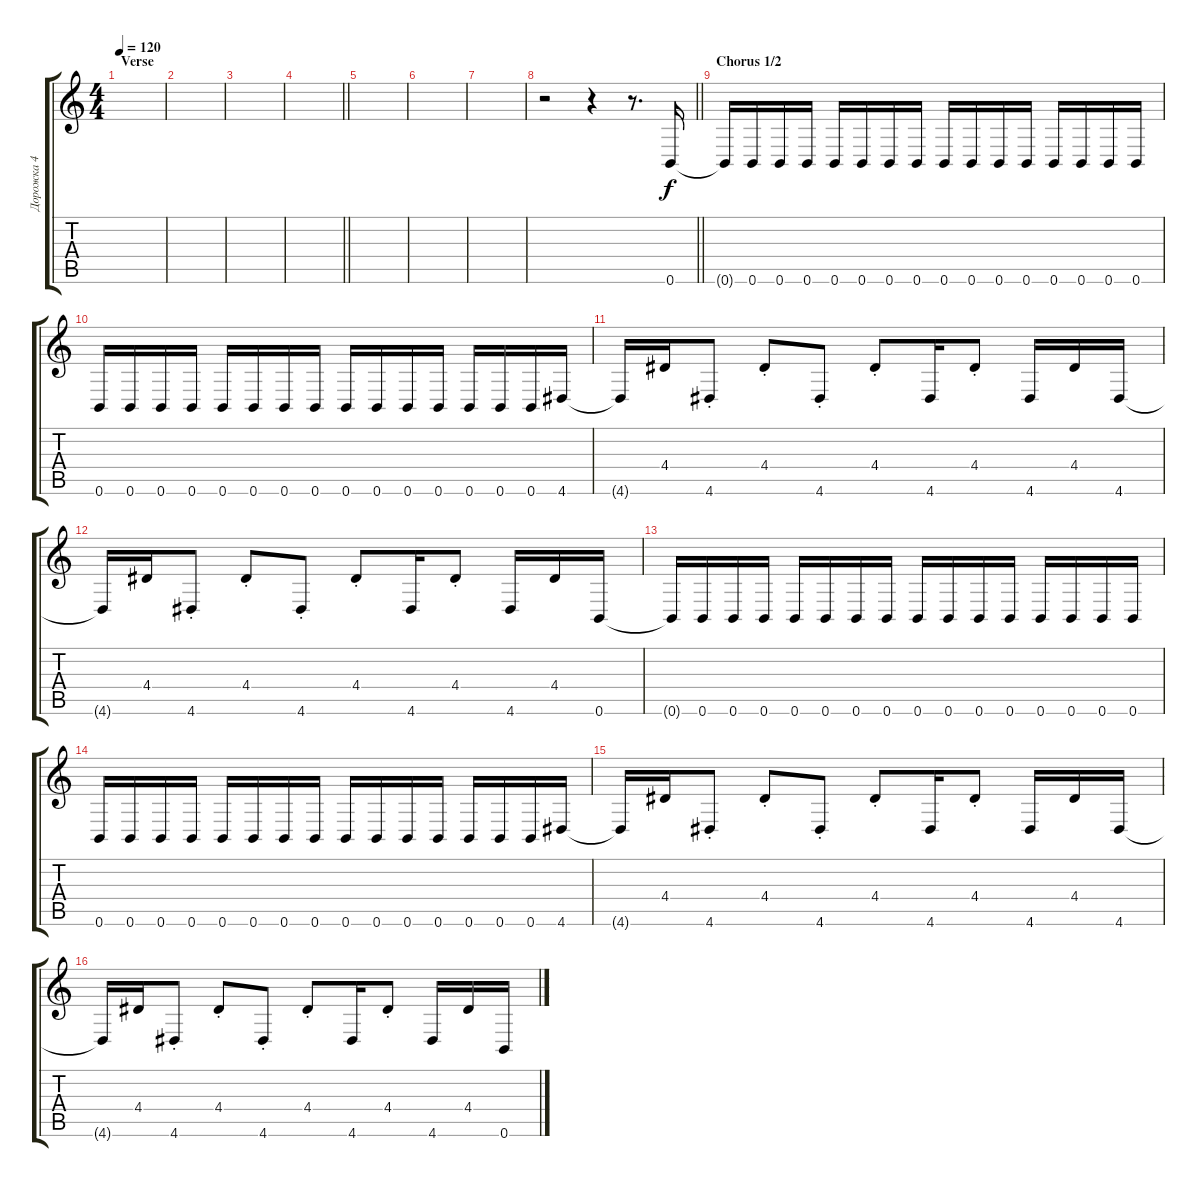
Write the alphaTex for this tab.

\track ("Дорожка 4" "Дорожка 4") {instrument overdrivenguitar}
\staff {score tabs}
\tuning (Db4 Ab3 E3 B2 Gb2 B1) {hide}
\ts (4 4)
\section ("" "Verse")
\tempo 120
\clef g2
\ks c
|
|
|
\barLineRight lightlight
|
|
|
|
\barLineRight lightlight
r.2 r.4 r.8{d} 0.6.16{volume 16} |
\section ("" "Chorus 1/2")
0.6{t}.16 0.6.16 0.6.16 0.6.16 0.6.16 0.6.16 0.6.16 0.6.16 0.6.16 0.6.16 0.6.16 0.6.16 0.6.16 0.6.16 0.6.16 0.6.16 |
0.6.16 0.6.16 0.6.16 0.6.16 0.6.16 0.6.16 0.6.16 0.6.16 0.6.16 0.6.16 0.6.16 0.6.16 0.6.16 0.6.16 0.6.16 4.6.16 |
4.6{t}.16 4.4.16 4.6{st}.8 4.4{st}.8 4.6{st}.8 4.4{st}.8 4.6.16 4.4{st}.8 4.6.16 4.4.16 4.6.16 |
4.6{t}.16 4.4.16 4.6{st}.8 4.4{st}.8 4.6{st}.8 4.4{st}.8 4.6.16 4.4{st}.8 4.6.16 4.4.16 0.6.16 |
0.6{t}.16 0.6.16 0.6.16 0.6.16 0.6.16 0.6.16 0.6.16 0.6.16 0.6.16 0.6.16 0.6.16 0.6.16 0.6.16 0.6.16 0.6.16 0.6.16 |
0.6.16 0.6.16 0.6.16 0.6.16 0.6.16 0.6.16 0.6.16 0.6.16 0.6.16 0.6.16 0.6.16 0.6.16 0.6.16 0.6.16 0.6.16 4.6.16 |
4.6{t}.16 4.4.16 4.6{st}.8 4.4{st}.8 4.6{st}.8 4.4{st}.8 4.6.16 4.4{st}.8 4.6.16 4.4.16 4.6.16 |
4.6{t}.16 4.4.16 4.6{st}.8 4.4{st}.8 4.6{st}.8 4.4{st}.8 4.6.16 4.4{st}.8 4.6.16 4.4.16 0.6.16
